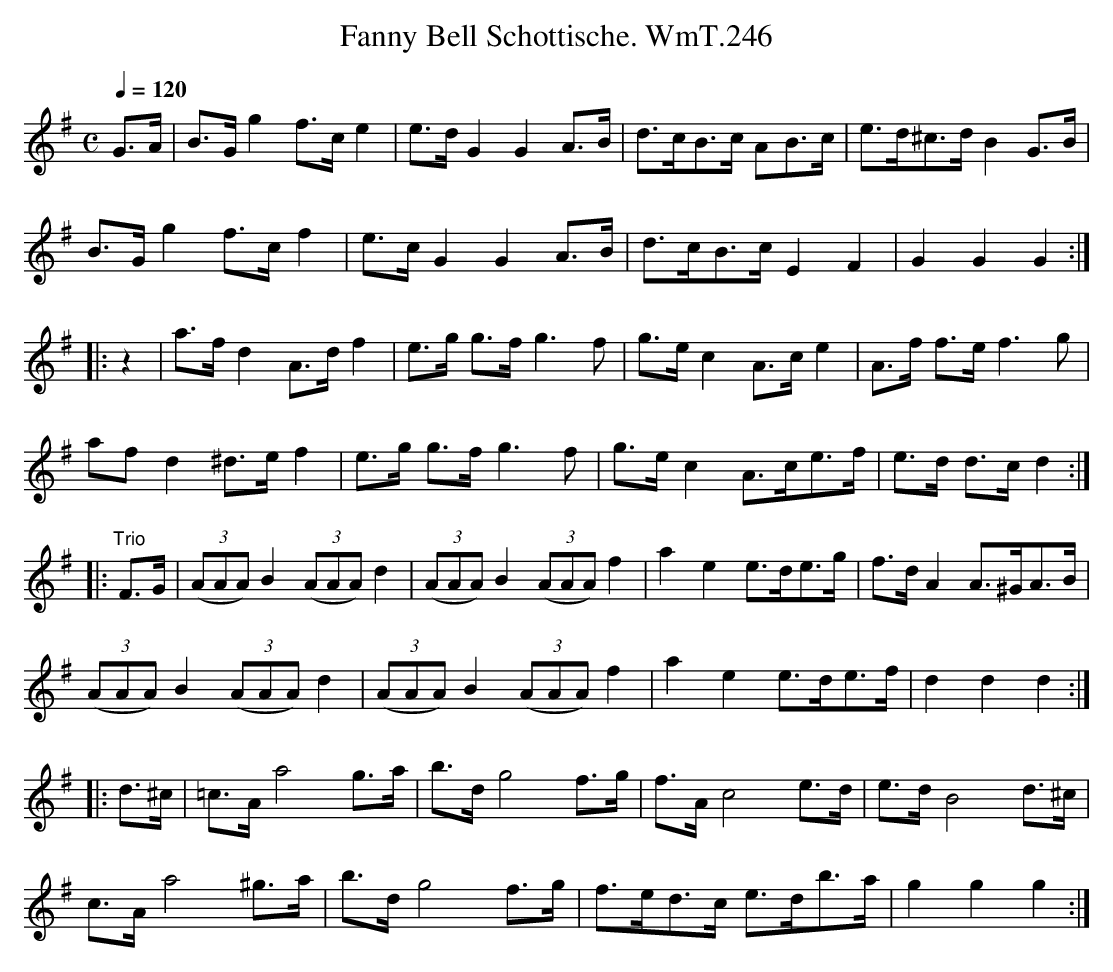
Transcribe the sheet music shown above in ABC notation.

X:1
T:Fanny Bell Schottische. WmT.246
M:C
L:1/8
Q:1/4=120
K:G
G>A|B>G g2f>c e2|e>d G2 G2 A>B|d>cB>c AB>c|e>d^c>d B2 G>B|
B>G g2 f>c f2|e>c G2 G2 A>B|d>cB>c E2 F2|G2 G2 G2 :|
|:z2|a>f d2 A>d f2|e>g g>f g3 f|g>e c2 A>c e2|A>f f>e f3 g|
af d2 ^d>e f2|e>g g>f g3 f|g>e c2 A>ce>f|e>d d>c d2:|
|:"Trio"F>G|((3AAA)B2 ((3AAA)d2|((3AAA)B2 ((3AAA) f2|a2 e2 e>de>g|f>dA2 A>^GA>B|
((3AAA)B2 ((3AAA)d2|((3AAA)B2 ((3AAA) f2|a2 e2 e>de>f|d2 d2 d2:|
|:d>^c|=c>A a4g>a|b>d g4 f>g|f>A c4 e>d|e>d B4 d>^c|
c>A a4 ^g>a|b>d g4 f>g|f>ed>c e>db>a|g2 g2 g2 :|
